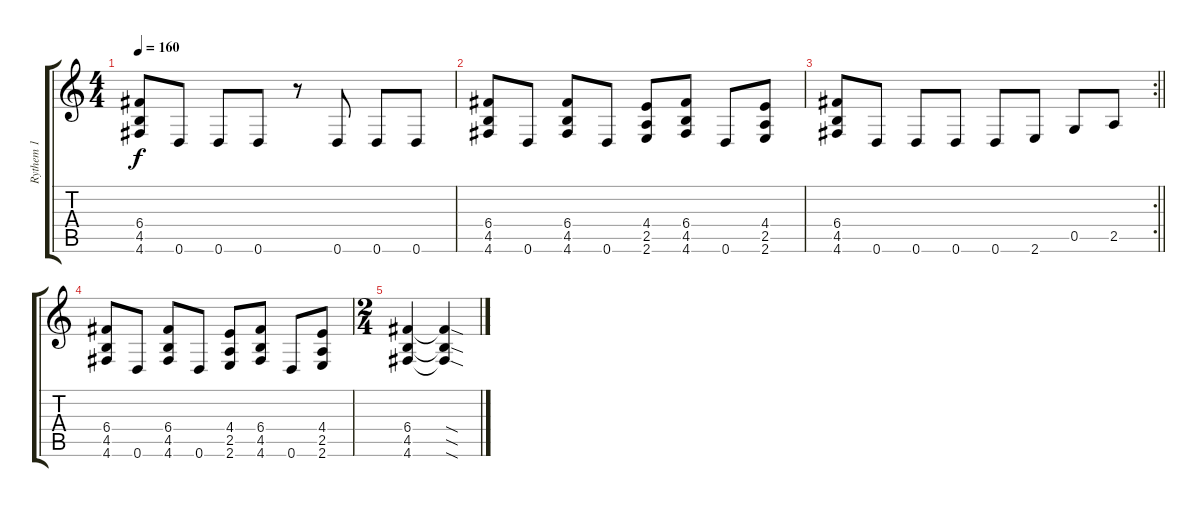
\track ("Rythem 1" "Rythem 1") {instrument overdrivenguitar}
\staff {score tabs}
\tuning (D4 A3 F3 C3 G2 D2) {hide}
\ts (4 4)
\tempo 160
\clef g2
\ks c
(6.4 4.5 4.6).8{dy f} 0.6.8 0.6.8 0.6.8 r.8 0.6.8 0.6.8 0.6.8 |
(6.4 4.5 4.6).8 0.6.8 (6.4 4.5 4.6).8 0.6.8 (4.4 2.5 2.6).8 (6.4 4.5 4.6).8 0.6.8 (4.4 2.5 2.6).8 |
\rc 2
\barLineRight lightlight
(6.4 4.5 4.6).8 0.6.8 0.6.8 0.6.8 0.6.8 2.6.8 0.5.8 2.5.8 |
\section ("" "")
(6.4 4.5 4.6).8 0.6.8 (6.4 4.5 4.6).8 0.6.8 (4.4 2.5 2.6).8 (6.4 4.5 4.6).8 0.6.8 (4.4 2.5 2.6).8 |
\ts (2 4)
(6.4 4.5 4.6).4 (6.4{sod t} 4.5{sod t} 4.6{sod t}).4
